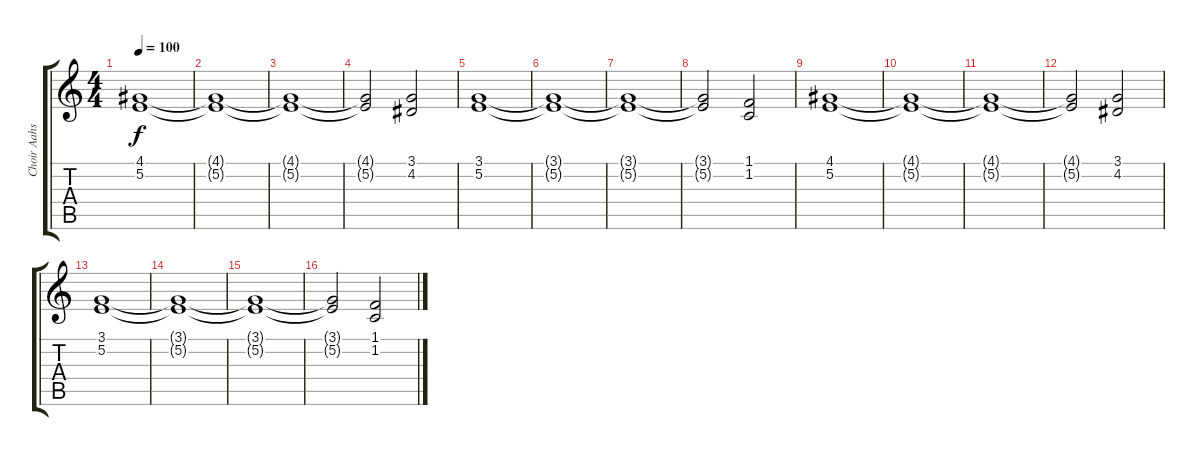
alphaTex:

\track ("Choir Aahs" "Choir Aahs") {instrument choiraahs}
\staff {score tabs}
\tuning (E4 B3 G3 D3 A2 E2) {hide}
\ts (4 4)
\tempo 100
\clef g2
\ks c
(4.1 5.2).1{dy f} |
(4.1{t} 5.2{t}).1 |
(4.1{t} 5.2{t}).1 |
(4.1{t} 5.2{t}).2 (3.1 4.2).2 |
(3.1 5.2).1 |
(3.1{t} 5.2{t}).1 |
(3.1{t} 5.2{t}).1 |
(3.1{t} 5.2{t}).2 (1.1 1.2).2 |
(4.1 5.2).1 |
(4.1{t} 5.2{t}).1 |
(4.1{t} 5.2{t}).1 |
(4.1{t} 5.2{t}).2 (3.1 4.2).2 |
(3.1 5.2).1 |
(3.1{t} 5.2{t}).1 |
(3.1{t} 5.2{t}).1 |
(3.1{t} 5.2{t}).2 (1.1 1.2).2
